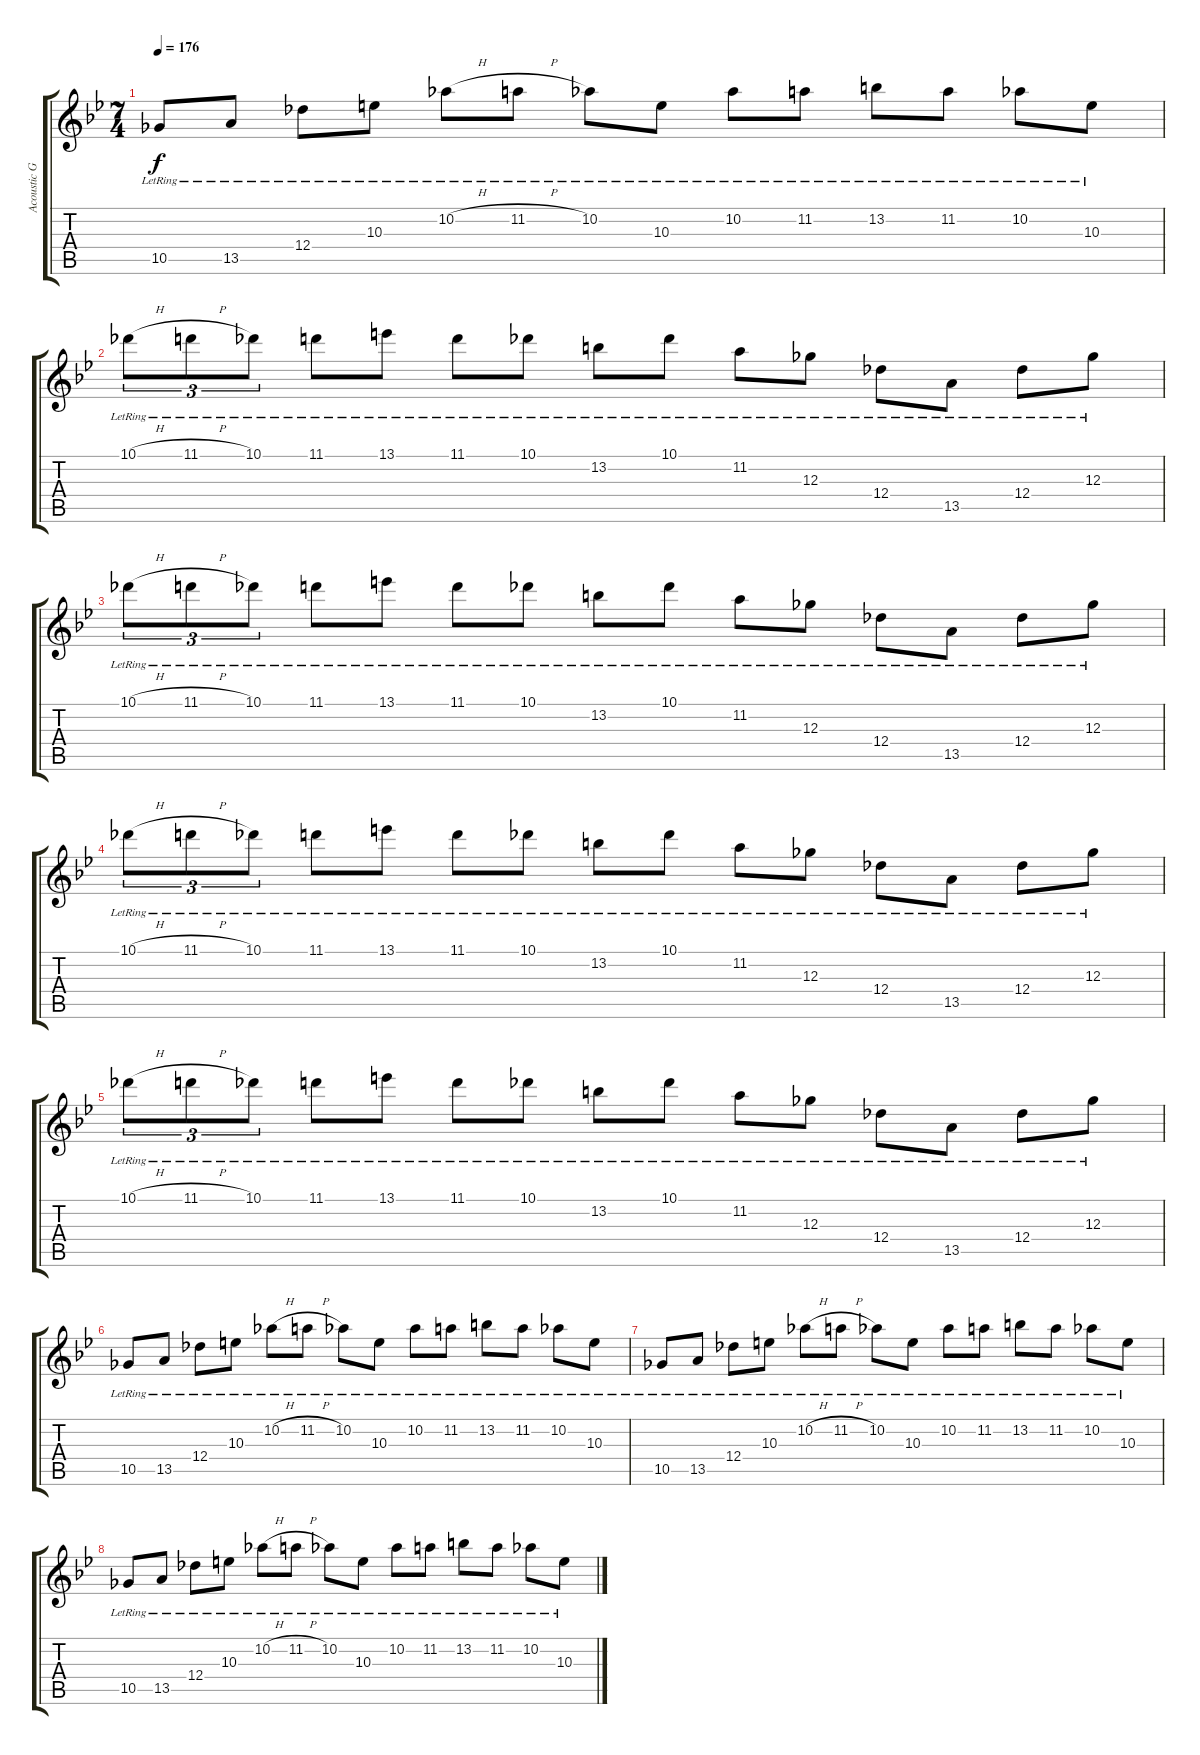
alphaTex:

\track ("Acoustic Guitar (Outro Only)" "Acoustic G") {instrument acousticguitarsteel}
\staff {score tabs}
\tuning (Eb4 Bb3 Gb3 Db3 Ab2 Db2) {hide}
\ts (7 4)
\tempo 176
\clef g2
\ks bb
10.5{lr}.8{dy f} 13.5{lr}.8 12.4{lr}.8 10.3{lr}.8 10.2{h lr}.8 11.2{h lr}.8 10.2{lr}.8 10.3{lr}.8 10.2{lr}.8 11.2{lr}.8 13.2{lr}.8 11.2{lr}.8 10.2{lr}.8 10.3{lr}.8 |
10.1{h lr}.8{tu (3 2)} 11.1{h lr}.8{tu (3 2)} 10.1{lr}.8{tu (3 2)} 11.1{lr}.8 13.1{lr}.8 11.1{lr}.8 10.1{lr}.8 13.2{lr}.8 10.1{lr}.8 11.2{lr}.8 12.3{lr}.8 12.4{lr}.8 13.5{lr}.8 12.4{lr}.8 12.3{lr}.8 |
10.1{h lr}.8{tu (3 2)} 11.1{h lr}.8{tu (3 2)} 10.1{lr}.8{tu (3 2)} 11.1{lr}.8 13.1{lr}.8 11.1{lr}.8 10.1{lr}.8 13.2{lr}.8 10.1{lr}.8 11.2{lr}.8 12.3{lr}.8 12.4{lr}.8 13.5{lr}.8 12.4{lr}.8 12.3{lr}.8 |
10.1{h lr}.8{tu (3 2)} 11.1{h lr}.8{tu (3 2)} 10.1{lr}.8{tu (3 2)} 11.1{lr}.8 13.1{lr}.8 11.1{lr}.8 10.1{lr}.8 13.2{lr}.8 10.1{lr}.8 11.2{lr}.8 12.3{lr}.8 12.4{lr}.8 13.5{lr}.8 12.4{lr}.8 12.3{lr}.8 |
10.1{h lr}.8{tu (3 2)} 11.1{h lr}.8{tu (3 2)} 10.1{lr}.8{tu (3 2)} 11.1{lr}.8 13.1{lr}.8 11.1{lr}.8 10.1{lr}.8 13.2{lr}.8 10.1{lr}.8 11.2{lr}.8 12.3{lr}.8 12.4{lr}.8 13.5{lr}.8 12.4{lr}.8 12.3{lr}.8 |
10.5{lr}.8 13.5{lr}.8 12.4{lr}.8 10.3{lr}.8 10.2{h lr}.8 11.2{h lr}.8 10.2{lr}.8 10.3{lr}.8 10.2{lr}.8 11.2{lr}.8 13.2{lr}.8 11.2{lr}.8 10.2{lr}.8 10.3{lr}.8 |
10.5{lr}.8 13.5{lr}.8 12.4{lr}.8 10.3{lr}.8 10.2{h lr}.8 11.2{h lr}.8 10.2{lr}.8 10.3{lr}.8 10.2{lr}.8 11.2{lr}.8 13.2{lr}.8 11.2{lr}.8 10.2{lr}.8 10.3{lr}.8 |
10.5{lr}.8 13.5{lr}.8 12.4{lr}.8 10.3{lr}.8 10.2{h lr}.8 11.2{h lr}.8 10.2{lr}.8 10.3{lr}.8 10.2{lr}.8 11.2{lr}.8 13.2{lr}.8 11.2{lr}.8 10.2{lr}.8 10.3{lr}.8
